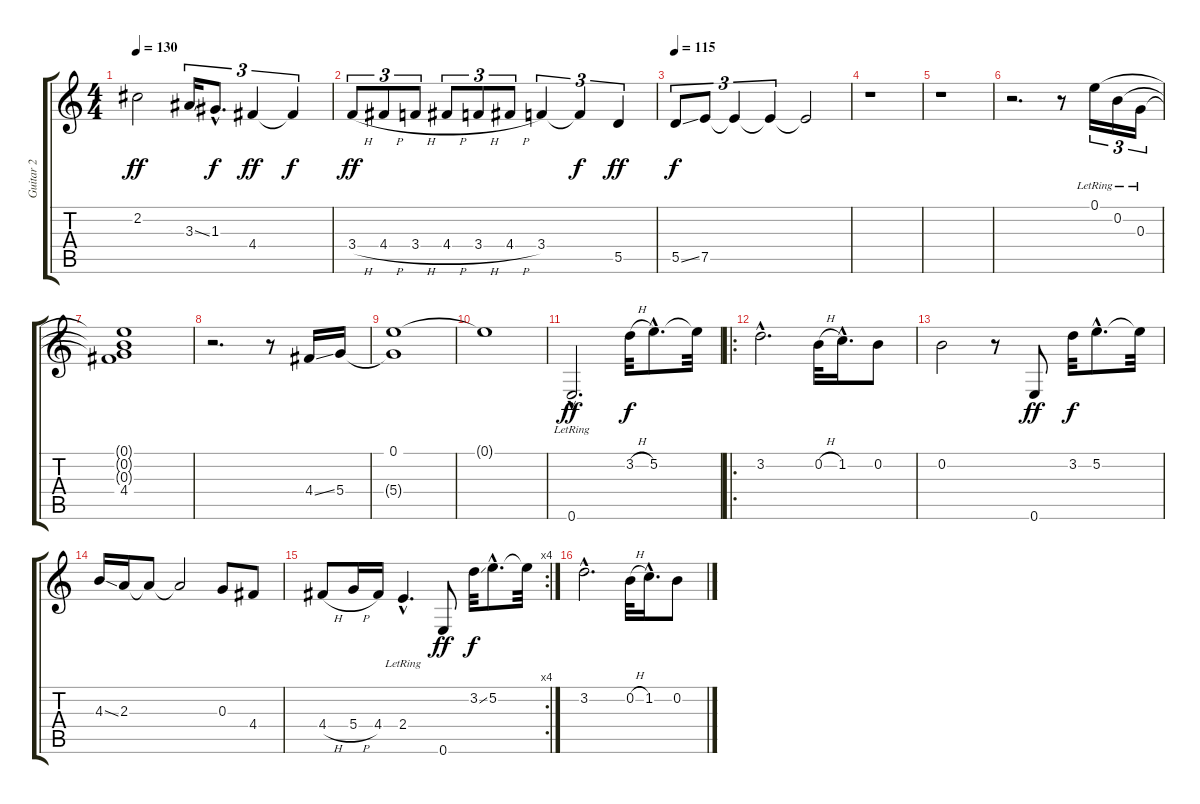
\track ("Guitar 2" "Guitar 2") {instrument electricguitarclean}
\staff {score tabs}
\tuning (E4 B3 G3 D3 A2 E2) {hide}
\ts (4 4)
\tempo 130
\clef g2
\ks c
2.2.2{dy ff instrument electricguitarmuted} 3.3{ss}.16{tu (3 2)} 1.3{hac}.8{d tu (3 2) dy f} 4.4.4{tu (3 2) dy ff} 4.4{t}.4{tu (3 2) dy f} |
3.4{h}.8{tu (3 2) dy ff} 4.4{h}.8{tu (3 2)} 3.4{h}.8{tu (3 2)} 4.4{h}.8{tu (3 2)} 3.4{h}.8{tu (3 2)} 4.4{h}.8{tu (3 2)} 3.4.4{tu (3 2)} 3.4{t}.4{tu (3 2) dy f} 5.5.4{tu (3 2) dy ff} |
\tempo 115
5.5{ss}.8{tu (3 2) dy f} 7.5.8{tu (3 2)} 7.5{t}.4{tu (3 2)} 7.5{t}.4{tu (3 2)} 7.5{t}.2 |
r.1 |
r.1 |
r.2{d} r.8 0.1{lr}.16{tu (3 2)} 0.2{lr}.16{tu (3 2)} 0.3{lr}.16{tu (3 2)} |
(0.1{t} 0.2{t} 0.3{t} 4.4).1 |
r.2{d} r.8 4.4{ss}.16 5.4.16 |
(0.1 5.4{t}).1 |
0.1{t}.1 |
0.6{hac lr}.2{d dy ff} 3.2{h}.32{dy f} 5.2{hac}.8{d} 5.2{t}.32 |
\ro
3.2{hac}.2{d} 0.2{h}.32 1.2{hac}.16{d} 0.2.8 |
0.2.2 r.8 0.6.8{dy ff} 3.2.32{dy f} 5.2{hac}.8{d} 5.2{t}.32 |
4.3{ss}.16 2.3.16 2.3{t}.8 2.3{t}.2 0.3.8 4.4.8 |
\rc 4
4.4{h}.8 5.4{h}.16 4.4.16 2.4{hac lr}.4{d} 0.6.8{dy ff} 3.2{ss}.32{dy f} 5.2{hac}.8{d} 5.2{t}.32 |
3.2{hac}.2{d volume 11} 0.2{h}.32 1.2{hac}.16{d} 0.2.8
